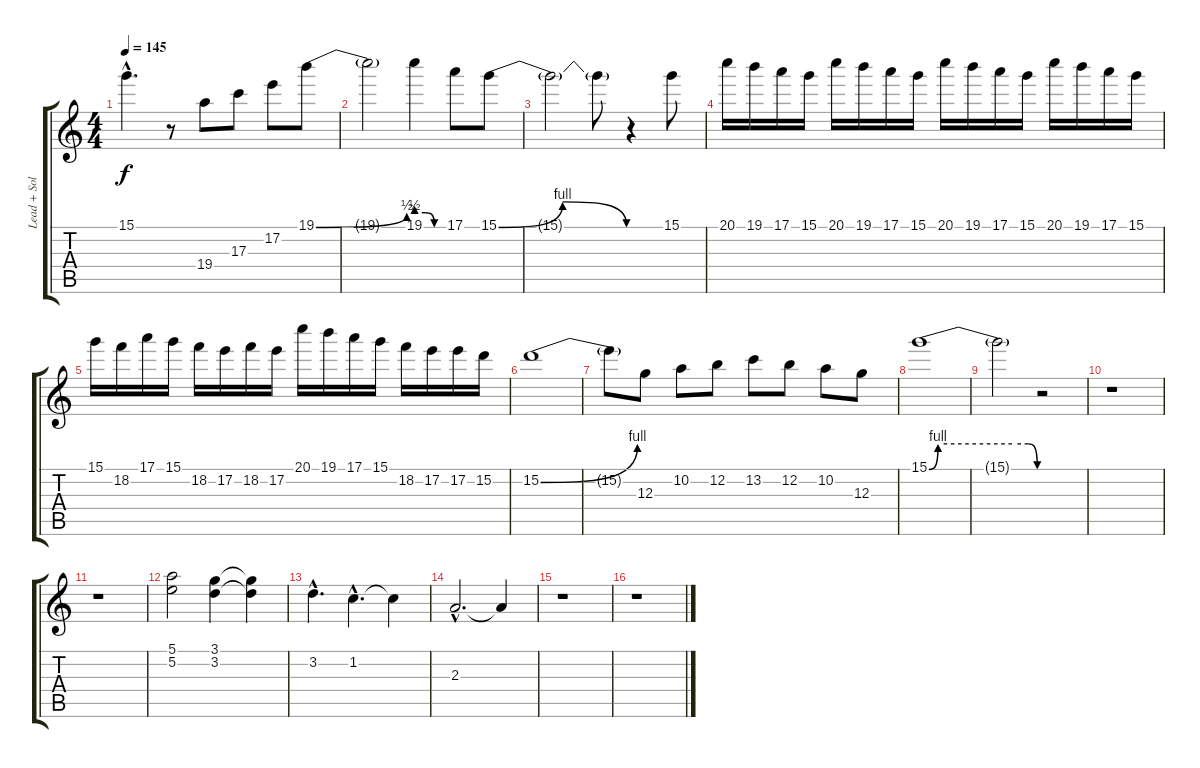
\track ("Lead + Solo Guitar" "Lead + Sol") {instrument distortionguitar}
\staff {score tabs}
\tuning (E4 B3 G3 D3 A2 E2) {hide}
\ts (4 4)
\tempo 145
\clef g2
\ks c
15.1{hac t}.4{d dy f} r.8 19.4.8 17.3.8 17.2.8 19.1{be (bend 0 0 60 2)}.8 |
19.1{t}.2 19.1{be (custom 0 2 20 2 40 0 60 0)}.4 17.1.8 15.1{be (bendrelease 0 0 9 4 40 4 60 0)}.8 |
15.1{t}.2 15.1{t}.8 r.4 15.1.8 |
20.1.16 19.1.16 17.1.16 15.1.16 20.1.16 19.1.16 17.1.16 15.1.16 20.1.16 19.1.16 17.1.16 15.1.16 20.1.16 19.1.16 17.1.16 15.1.16 |
15.1.16 18.2.16 17.1.16 15.1.16 18.2.16 17.2.16 18.2.16 17.2.16 20.1.16 19.1.16 17.1.16 15.1.16 18.2.16 17.2.16 17.2.16 15.2.16 |
15.2{be (bend 0 0 60 4)}.1 |
15.2{t}.8 12.3.8 10.2.8 12.2.8 13.2.8 12.2.8 10.2.8 12.3.8 |
15.1{be (custom 0 0 5 4 46 4 55 4 60 0)}.1{volume 16 balance 0 instrument distortionguitar} |
15.1{t}.2{volume 16 balance 4} r.2 |
r.1 |
r.1 |
(5.1 5.2).2 (3.1 3.2).4 (3.1{t} 3.2{t}).4 |
3.2{hac}.4{d} 1.2{hac}.4{d} 1.2{t}.4 |
2.3{hac}.2{d} 2.3{t}.4 |
r.1 |
r.1
